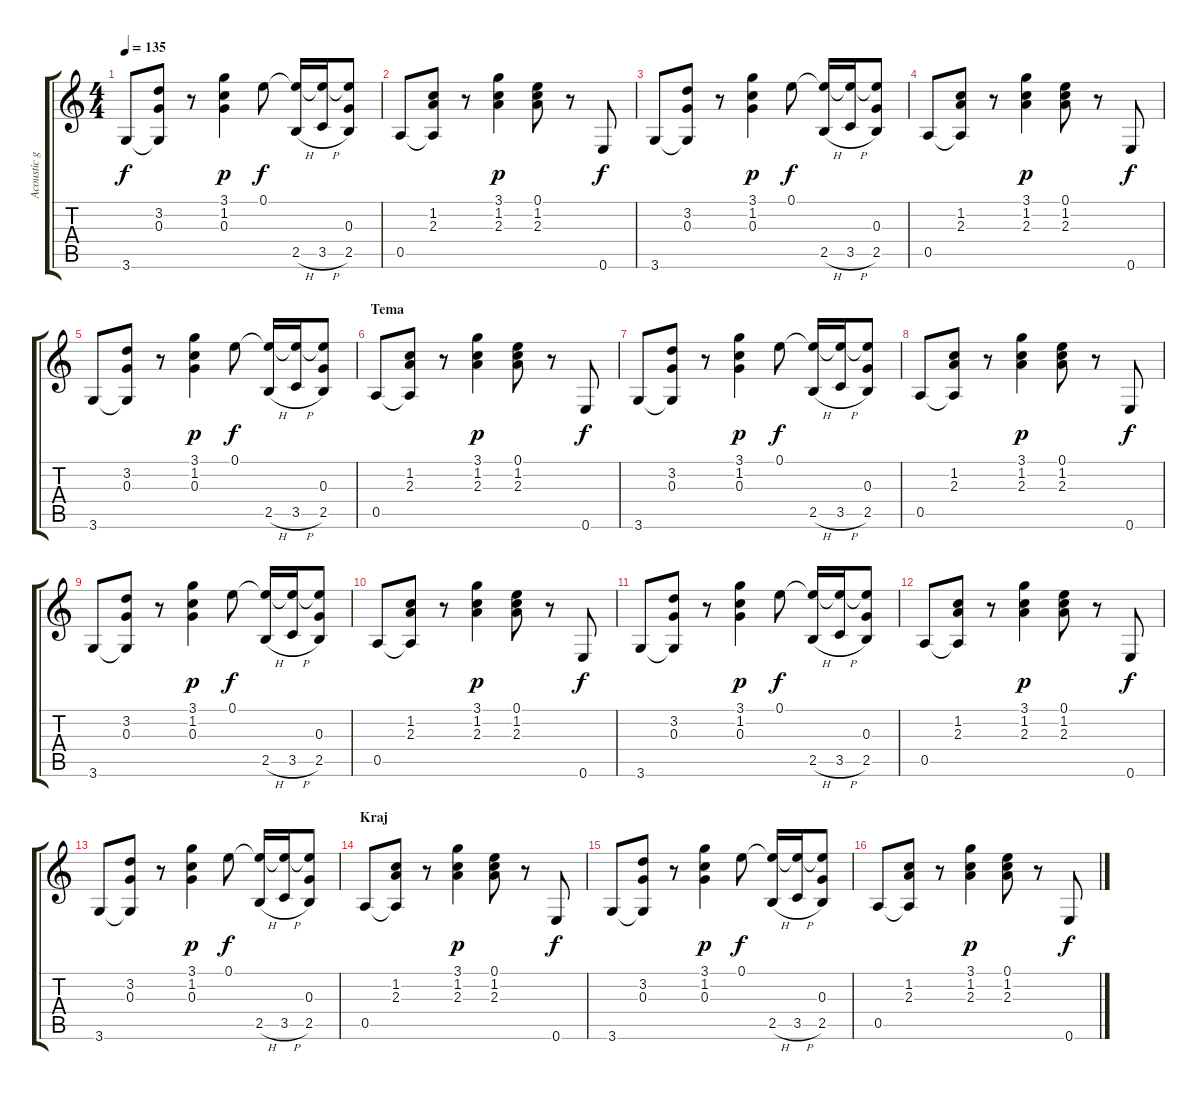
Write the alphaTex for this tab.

\track ("Acoustic guitar" "Acoustic g") {instrument acousticguitarsteel}
\staff {score tabs}
\tuning (E4 B3 G3 D3 A2 E2) {hide}
\ts (4 4)
\tempo 135
\clef g2
\ks c
3.6.8{dy f} (3.2 0.3 3.6{t}).8 r.8 (3.1 1.2 0.3).4{dy p} 0.1.8{dy f} (0.1{t} 2.5{h}).16 (0.1{t} 3.5{h}).16 (0.1{t} 0.3 2.5).8 |
0.5.8 (1.2 2.3 0.5{t}).8 r.8 (3.1 1.2 2.3).4{dy p} (0.1 1.2 2.3).8 r.8 0.6.8{dy f} |
3.6.8 (3.2 0.3 3.6{t}).8 r.8 (3.1 1.2 0.3).4{dy p} 0.1.8{dy f} (0.1{t} 2.5{h}).16 (0.1{t} 3.5{h}).16 (0.1{t} 0.3 2.5).8 |
0.5.8 (1.2 2.3 0.5{t}).8 r.8 (3.1 1.2 2.3).4{dy p} (0.1 1.2 2.3).8 r.8 0.6.8{dy f} |
3.6.8 (3.2 0.3 3.6{t}).8 r.8 (3.1 1.2 0.3).4{dy p} 0.1.8{dy f} (0.1{t} 2.5{h}).16 (0.1{t} 3.5{h}).16 (0.1{t} 0.3 2.5).8 |
\section ("" "Tema")
0.5.8 (1.2 2.3 0.5{t}).8 r.8 (3.1 1.2 2.3).4{dy p} (0.1 1.2 2.3).8 r.8 0.6.8{dy f} |
3.6.8 (3.2 0.3 3.6{t}).8 r.8 (3.1 1.2 0.3).4{dy p} 0.1.8{dy f} (0.1{t} 2.5{h}).16 (0.1{t} 3.5{h}).16 (0.1{t} 0.3 2.5).8 |
0.5.8 (1.2 2.3 0.5{t}).8 r.8 (3.1 1.2 2.3).4{dy p} (0.1 1.2 2.3).8 r.8 0.6.8{dy f} |
3.6.8 (3.2 0.3 3.6{t}).8 r.8 (3.1 1.2 0.3).4{dy p} 0.1.8{dy f} (0.1{t} 2.5{h}).16 (0.1{t} 3.5{h}).16 (0.1{t} 0.3 2.5).8 |
0.5.8 (1.2 2.3 0.5{t}).8 r.8 (3.1 1.2 2.3).4{dy p} (0.1 1.2 2.3).8 r.8 0.6.8{dy f} |
3.6.8 (3.2 0.3 3.6{t}).8 r.8 (3.1 1.2 0.3).4{dy p} 0.1.8{dy f} (0.1{t} 2.5{h}).16 (0.1{t} 3.5{h}).16 (0.1{t} 0.3 2.5).8 |
0.5.8 (1.2 2.3 0.5{t}).8 r.8 (3.1 1.2 2.3).4{dy p} (0.1 1.2 2.3).8 r.8 0.6.8{dy f} |
3.6.8 (3.2 0.3 3.6{t}).8 r.8 (3.1 1.2 0.3).4{dy p} 0.1.8{dy f} (0.1{t} 2.5{h}).16 (0.1{t} 3.5{h}).16 (0.1{t} 0.3 2.5).8 |
\section ("" "Kraj")
0.5.8 (1.2 2.3 0.5{t}).8 r.8 (3.1 1.2 2.3).4{dy p} (0.1 1.2 2.3).8 r.8 0.6.8{dy f} |
3.6.8 (3.2 0.3 3.6{t}).8 r.8 (3.1 1.2 0.3).4{dy p} 0.1.8{dy f} (0.1{t} 2.5{h}).16 (0.1{t} 3.5{h}).16 (0.1{t} 0.3 2.5).8 |
0.5.8 (1.2 2.3 0.5{t}).8 r.8 (3.1 1.2 2.3).4{dy p} (0.1 1.2 2.3).8 r.8 0.6.8{dy f}
